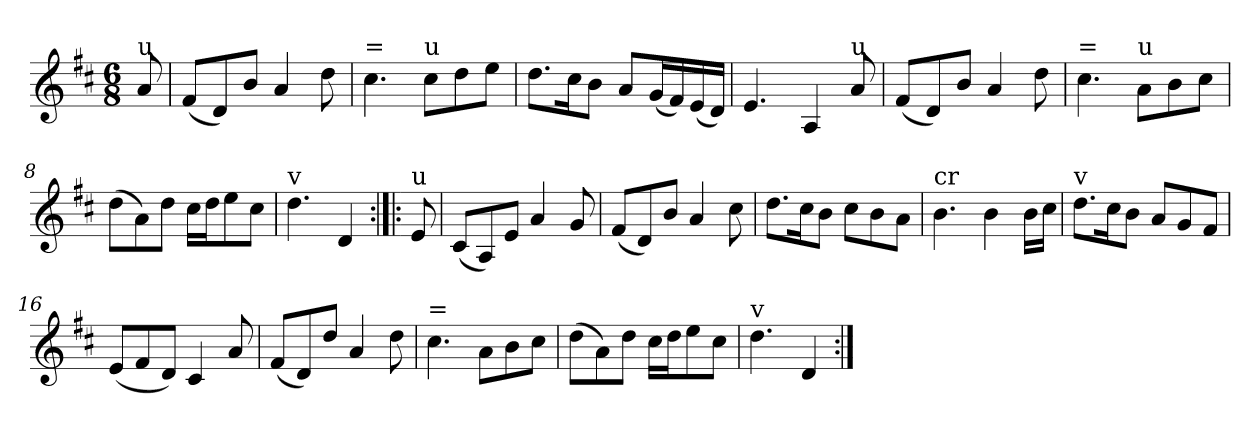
**kern
*part1
*staff1
*clefG2
*k[f#c#]
*D:
*M6/8
*MM100
=1
!LO:TX:a:t=u
8a/
=2
(<8f#/L
8d/)
8b/J
4a/
8dd\
=3
!LO:TX:a:t==
4.cc#\
!LO:TX:a:t=u
8cc#\L
8dd\
8ee\J
=4
8.dd\L
16cc#\K
8b\J
8a/L
(<16g/L
16f#/)
(<16e/
16d/JJ)
=5
4.e/
4A/
!LO:TX:a:t=u
8a/
!!LO:LB:g=z
=6
(<8f#/L
8d/)
8b/J
4a/
8dd\
=7
!LO:TX:a:t==
4.cc#\
!LO:TX:a:t=u
8a\L
8b\
8cc#\J
=8
(>8dd\L
8a\)
8dd\J
16cc#\LL
16dd\J
8ee\
8cc#\J
=9
!LO:TX:a:t=v
4.dd\
4d/
!!LO:LB:g=z
=10:|!|:
!LO:TX:a:t=u
8e/
=11
(<8c#/L
8A/)
8e/J
4a/
8g/
=12
(<8f#/L
8d/)
8b/J
4a/
8cc#\
=13
8.dd\L
16cc#\K
8b\J
8cc#\L
8b\
8a\J
=14
!LO:TX:a:t=cr
4.b\
4b\
16b\LL
16cc#\JJ
=15
!LO:TX:a:t=v
8.dd\L
16cc#\K
8b\J
8a/L
8g/
8f#/J
!!LO:LB:g=z
=16
(<8e/L
8f#/
8d/J)
4c#/
8a/
=17
(<8f#/L
8d/)
8dd/J
4a/
8dd\
=18
!LO:TX:a:t==
4.cc#\
8a\L
8b\
8cc#\J
=19
(>8dd\L
8a\)
8dd\J
16cc#\LL
16dd\J
8ee\
8cc#\J
=20
!LO:TX:a:t=v
4.dd\
4d/
=:|!
*-
